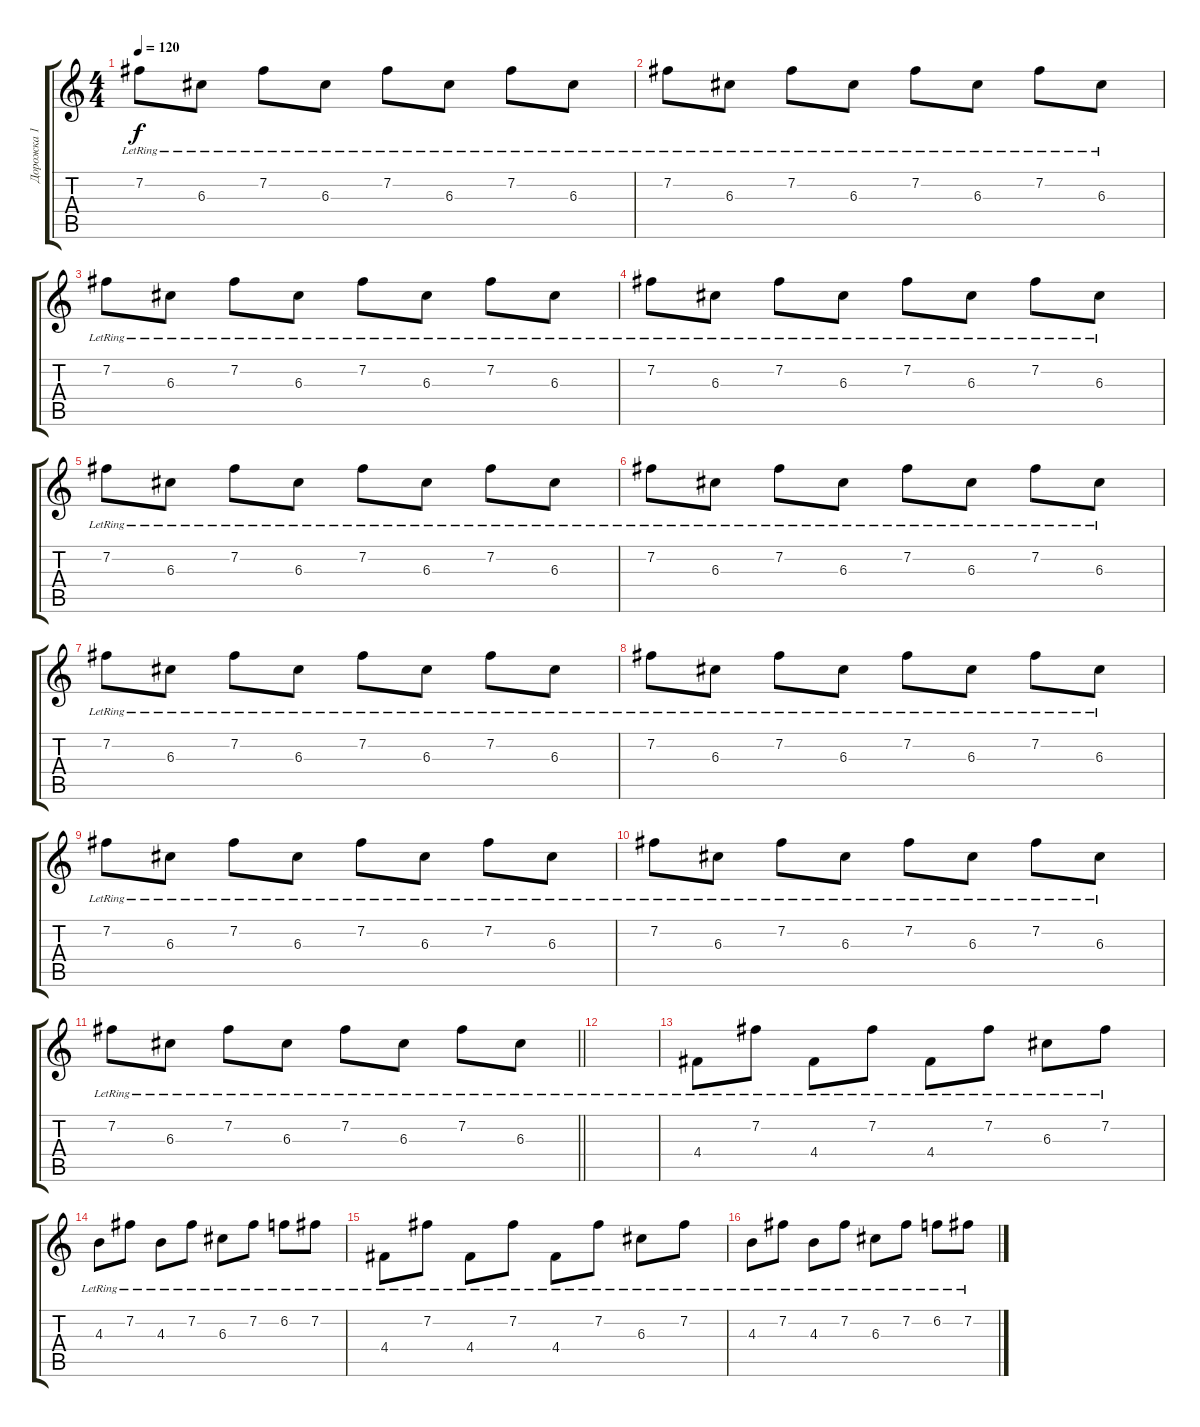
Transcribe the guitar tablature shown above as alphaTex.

\track ("Дорожка 1" "Дорожка 1") {instrument acousticguitarsteel}
\staff {score tabs}
\tuning (E4 B3 G3 D3 A2 E2) {hide}
\ts (4 4)
\tempo 120
\clef g2
\ks c
7.2{lr}.8{dy f} 6.3{lr}.8 7.2{lr}.8 6.3{lr}.8 7.2{lr}.8 6.3{lr}.8 7.2{lr}.8 6.3{lr}.8 |
7.2{lr}.8 6.3{lr}.8 7.2{lr}.8 6.3{lr}.8 7.2{lr}.8 6.3{lr}.8 7.2{lr}.8 6.3{lr}.8 |
7.2{lr}.8 6.3{lr}.8 7.2{lr}.8 6.3{lr}.8 7.2{lr}.8 6.3{lr}.8 7.2{lr}.8 6.3{lr}.8 |
7.2{lr}.8 6.3{lr}.8 7.2{lr}.8 6.3{lr}.8 7.2{lr}.8 6.3{lr}.8 7.2{lr}.8 6.3{lr}.8 |
7.2{lr}.8 6.3{lr}.8 7.2{lr}.8 6.3{lr}.8 7.2{lr}.8 6.3{lr}.8 7.2{lr}.8 6.3{lr}.8 |
7.2{lr}.8 6.3{lr}.8 7.2{lr}.8 6.3{lr}.8 7.2{lr}.8 6.3{lr}.8 7.2{lr}.8 6.3{lr}.8 |
7.2{lr}.8 6.3{lr}.8 7.2{lr}.8 6.3{lr}.8 7.2{lr}.8 6.3{lr}.8 7.2{lr}.8 6.3{lr}.8 |
7.2{lr}.8 6.3{lr}.8 7.2{lr}.8 6.3{lr}.8 7.2{lr}.8 6.3{lr}.8 7.2{lr}.8 6.3{lr}.8 |
7.2{lr}.8 6.3{lr}.8 7.2{lr}.8 6.3{lr}.8 7.2{lr}.8 6.3{lr}.8 7.2{lr}.8 6.3{lr}.8 |
7.2{lr}.8 6.3{lr}.8 7.2{lr}.8 6.3{lr}.8 7.2{lr}.8 6.3{lr}.8 7.2{lr}.8 6.3{lr}.8 |
\barLineRight lightlight
7.2{lr}.8 6.3{lr}.8 7.2{lr}.8 6.3{lr}.8 7.2{lr}.8 6.3{lr}.8 7.2{lr}.8 6.3{lr}.8 |
|
4.4{lr}.8 7.2{lr}.8 4.4{lr}.8 7.2{lr}.8 4.4{lr}.8 7.2{lr}.8 6.3{lr}.8 7.2{lr}.8 |
4.3{lr}.8 7.2{lr}.8 4.3{lr}.8 7.2{lr}.8 6.3{lr}.8 7.2{lr}.8 6.2{lr}.8 7.2{lr}.8 |
4.4{lr}.8 7.2{lr}.8 4.4{lr}.8 7.2{lr}.8 4.4{lr}.8 7.2{lr}.8 6.3{lr}.8 7.2{lr}.8 |
4.3{lr}.8 7.2{lr}.8 4.3{lr}.8 7.2{lr}.8 6.3{lr}.8 7.2{lr}.8 6.2{lr}.8 7.2{lr}.8
